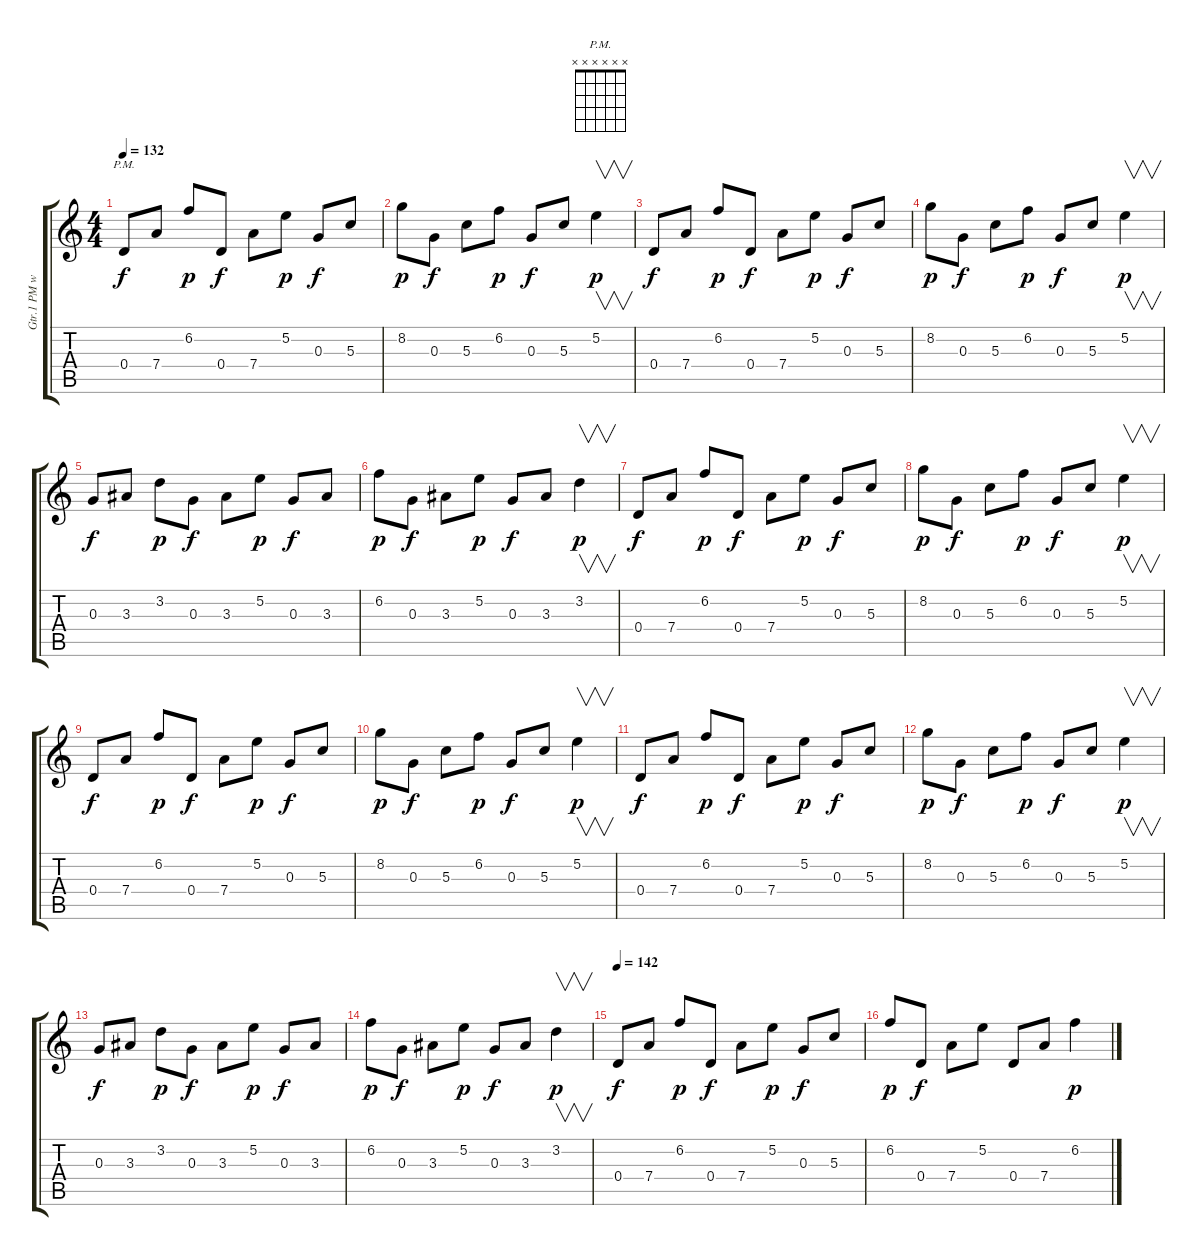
\track ("Gtr.1 PM w/Clean tone + delay" "Gtr.1 PM w") {instrument electricguitarmuted}
\staff {score tabs}
\tuning (E4 B3 G3 D3 A2 E2) {hide}
\chord ("P.M." x x x x x x) {firstfret 0}
\ts (4 4)
\tempo 132
\clef g2
\ks c
0.4.8{ch "P.M." dy f} 7.4.8 6.2.8{dy p} 0.4.8{dy f} 7.4.8 5.2.8{dy p} 0.3.8{dy f} 5.3.8 |
8.2.8{dy p} 0.3.8{dy f} 5.3.8 6.2.8{dy p} 0.3.8{dy f} 5.3.8 5.2.4{v dy p} |
0.4.8{dy f} 7.4.8 6.2.8{dy p} 0.4.8{dy f} 7.4.8 5.2.8{dy p} 0.3.8{dy f} 5.3.8 |
8.2.8{dy p} 0.3.8{dy f} 5.3.8 6.2.8{dy p} 0.3.8{dy f} 5.3.8 5.2.4{v dy p} |
0.3.8{dy f} 3.3.8 3.2.8{dy p} 0.3.8{dy f} 3.3.8 5.2.8{dy p} 0.3.8{dy f} 3.3.8 |
6.2.8{dy p} 0.3.8{dy f} 3.3.8 5.2.8{dy p} 0.3.8{dy f} 3.3.8 3.2.4{v dy p} |
0.4.8{dy f} 7.4.8 6.2.8{dy p} 0.4.8{dy f} 7.4.8 5.2.8{dy p} 0.3.8{dy f} 5.3.8 |
8.2.8{dy p} 0.3.8{dy f} 5.3.8 6.2.8{dy p} 0.3.8{dy f} 5.3.8 5.2.4{v dy p} |
0.4.8{dy f} 7.4.8 6.2.8{dy p} 0.4.8{dy f} 7.4.8 5.2.8{dy p} 0.3.8{dy f} 5.3.8 |
8.2.8{dy p} 0.3.8{dy f} 5.3.8 6.2.8{dy p} 0.3.8{dy f} 5.3.8 5.2.4{v dy p} |
0.4.8{dy f} 7.4.8 6.2.8{dy p} 0.4.8{dy f} 7.4.8 5.2.8{dy p} 0.3.8{dy f} 5.3.8 |
8.2.8{dy p} 0.3.8{dy f} 5.3.8 6.2.8{dy p} 0.3.8{dy f} 5.3.8 5.2.4{v dy p} |
0.3.8{dy f} 3.3.8 3.2.8{dy p} 0.3.8{dy f} 3.3.8 5.2.8{dy p} 0.3.8{dy f} 3.3.8 |
6.2.8{dy p} 0.3.8{dy f} 3.3.8 5.2.8{dy p} 0.3.8{dy f} 3.3.8 3.2.4{v dy p} |
\tempo 142
0.4.8{dy f} 7.4.8 6.2.8{dy p} 0.4.8{dy f} 7.4.8 5.2.8{dy p} 0.3.8{dy f} 5.3.8 |
6.2.8{dy p} 0.4.8{dy f} 7.4.8 5.2.8 0.4.8 7.4.8 6.2.4{dy p}
